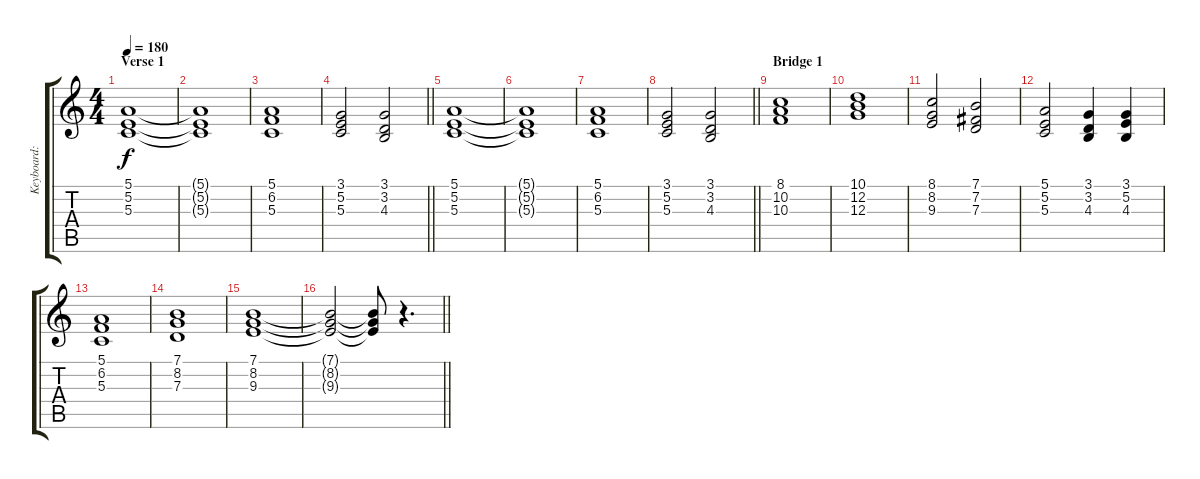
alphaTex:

\track ("Keyboard: Juha Mäenpää" "Keyboard: ") {instrument stringensemble1}
\staff {score tabs}
\tuning (E4 B3 G3 D3 A2 E2) {hide}
\ts (4 4)
\section ("" "Verse 1")
\tempo 180
\clef g2
\ks aminor
(5.1 5.2 5.3).1{dy f} |
(5.1{t} 5.2{t} 5.3{t}).1 |
(5.1 6.2 5.3).1 |
\barLineRight lightlight
(3.1 5.2 5.3).2 (3.1 3.2 4.3).2 |
(5.1 5.2 5.3).1 |
(5.1{t} 5.2{t} 5.3{t}).1 |
(5.1 6.2 5.3).1 |
\barLineRight lightlight
(3.1 5.2 5.3).2 (3.1 3.2 4.3).2 |
\section ("" "Bridge 1")
(8.1 10.2 10.3).1 |
(10.1 12.2 12.3).1 |
(8.1 8.2 9.3).2 (7.1 7.2 7.3).2 |
(5.1 5.2 5.3).2 (3.1 3.2 4.3).4 (3.1 5.2 4.3).4 |
(5.1 6.2 5.3).1 |
(7.1 8.2 7.3).1 |
(7.1 8.2 9.3).1 |
\barLineRight lightlight
(7.1{t} 8.2{t} 9.3{t}).2 (7.1{t} 8.2{t} 9.3{t}).8 r.4{d}
